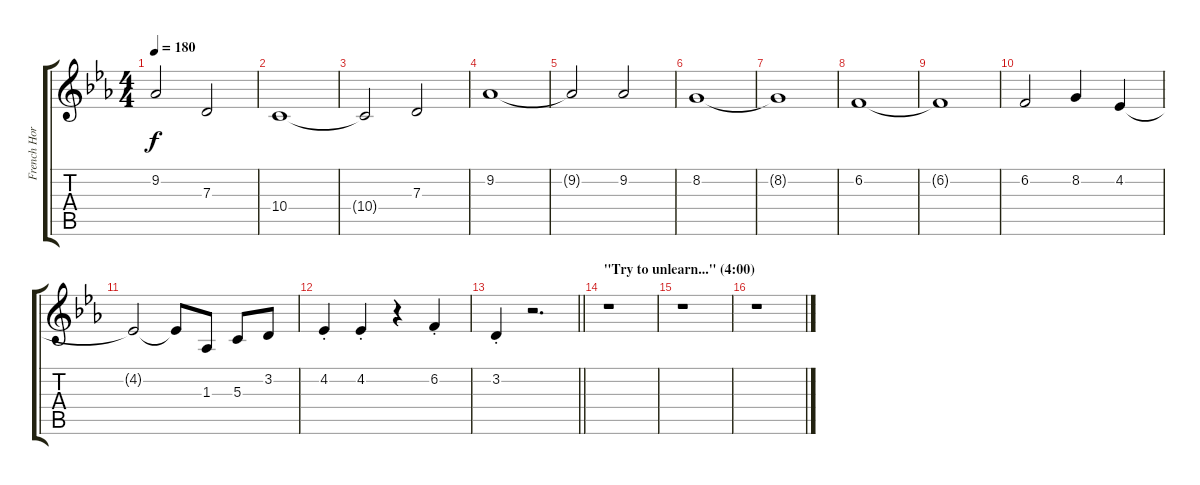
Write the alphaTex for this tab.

\track ("French Horn" "French Hor") {instrument frenchhorn}
\staff {score tabs}
\tuning (E4 B3 G3 D3 A2 E2) {hide}
\ts (4 4)
\tempo 180
\clef g2
\ks cminor
9.2{t}.2{dy f} 7.3.2 |
10.4.1 |
10.4{t}.2 7.3.2 |
9.2.1 |
9.2{t}.2 9.2.2 |
8.2.1 |
8.2{t}.1 |
6.2.1 |
6.2{t}.1 |
6.2.2 8.2.4 4.2.4 |
4.2{t}.2 4.2{t}.8 1.3.8 5.3.8 3.2.8 |
4.2{st}.4 4.2{st}.4 r.4 6.2{st}.4 |
\barLineRight lightlight
3.2{st}.4 r.2{d} |
\section ("" "\"Try to unlearn...\" (4:00)")
r.1 |
r.1 |
r.1
